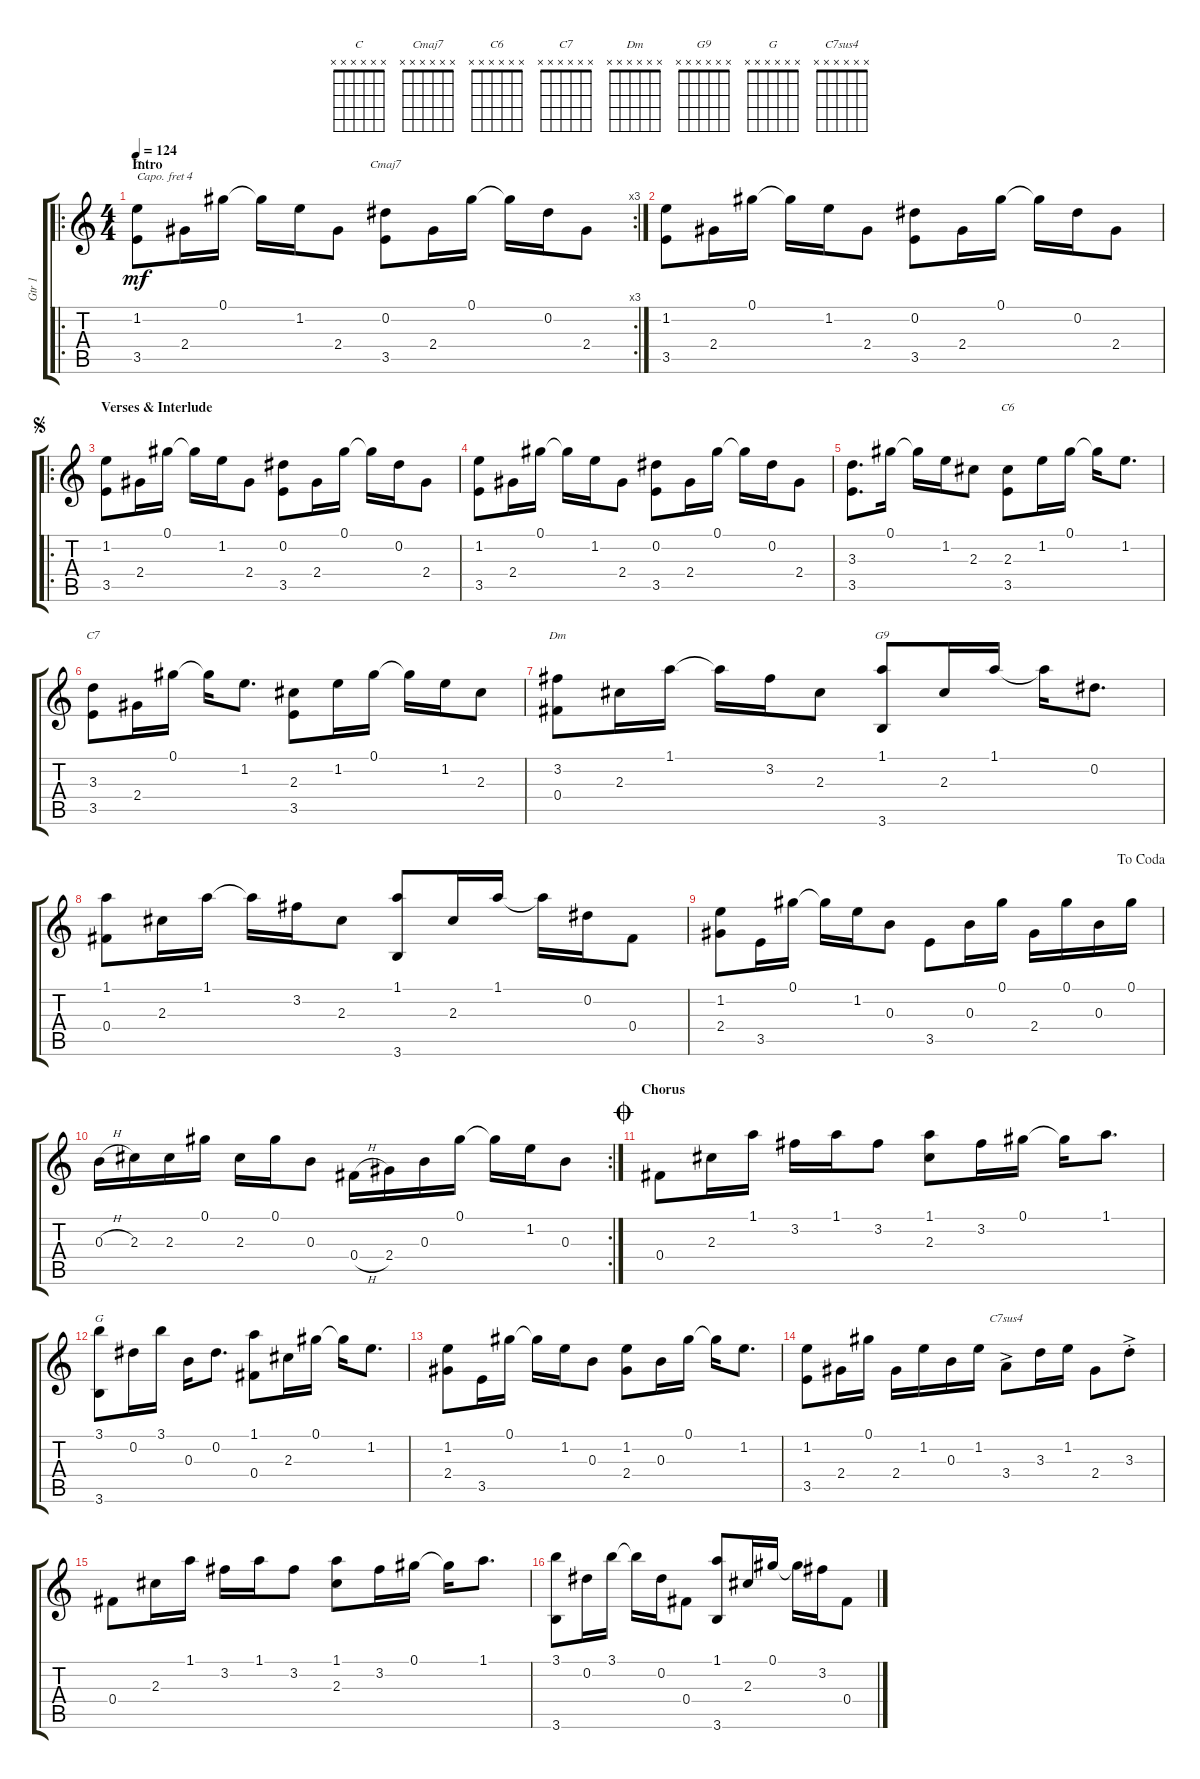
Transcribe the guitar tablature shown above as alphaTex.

\track ("Gtr 1" "Gtr 1") {instrument acousticguitarsteel}
\staff {score tabs}
\capo 4
\tuning (E4 B3 G3 D3 A2 E2) {hide}
\chord ("C" x x x x x x)
\chord ("Cmaj7" x x x x x x)
\chord ("C6" x x x x x x)
\chord ("C7" x x x x x x)
\chord ("Dm" x x x x x x)
\chord ("G9" x x x x x x)
\chord ("G" x x x x x x)
\chord ("C7sus4" x x x x x x)
\ro
\rc 3
\ts (4 4)
\section ("" "Intro")
\tempo 124
\clef g2
\ks c
(1.2 3.5).8{ch "C" dy mf instrument acousticguitarsteel} 2.4.16 0.1.16 0.1{t}.16 1.2.16 2.4.8 (0.2 3.5).8{ch "Cmaj7"} 2.4.16 0.1.16 0.1{t}.16 0.2.16 2.4.8 |
(1.2 3.5).8 2.4.16 0.1.16 0.1{t}.16 1.2.16 2.4.8 (0.2 3.5).8 2.4.16 0.1.16 0.1{t}.16 0.2.16 2.4.8 |
\ro
\section ("" "Verses & Interlude")
\jump segno
(1.2 3.5).8 2.4.16 0.1.16 0.1{t}.16 1.2.16 2.4.8 (0.2 3.5).8 2.4.16 0.1.16 0.1{t}.16 0.2.16 2.4.8 |
(1.2 3.5).8 2.4.16 0.1.16 0.1{t}.16 1.2.16 2.4.8 (0.2 3.5).8 2.4.16 0.1.16 0.1{t}.16 0.2.16 2.4.8 |
(3.3 3.5).8{d} 0.1.16 0.1{t}.16 1.2.16 2.3.8 (2.3 3.5).8{ch "C6"} 1.2.16 0.1.16 0.1{t}.16 1.2.8{d} |
(3.3 3.5).8{ch "C7"} 2.4.16 0.1.16 0.1{t}.16 1.2.8{d} (2.3 3.5).8 1.2.16 0.1.16 0.1{t}.16 1.2.16 2.3.8 |
(3.2 0.4).8{ch "Dm"} 2.3.16 1.1.16 1.1{t}.16 3.2.16 2.3.8 (1.1 3.6).8{ch "G9"} 2.3.16 1.1.16 1.1{t}.16 0.2.8{d} |
(1.1 0.4).8 2.3.16 1.1.16 1.1{t}.16 3.2.16 2.3.8 (1.1 3.6).8 2.3.16 1.1.16 1.1{t}.16 0.2.16 0.4.8 |
\jump dacoda
(1.2 2.4).8 3.5.16 0.1.16 0.1{t}.16 1.2.16 0.3.8 3.5.8 0.3.16 0.1.16 2.4.16 0.1.16 0.3.16 0.1.16 |
\rc 2
0.3{h}.16 2.3.16 2.3.16 0.1.16 2.3.16 0.1.16 0.3.8 0.4{h}.16 2.4.16 0.3.16 0.1.16 0.1{t}.16 1.2.16 0.3.8 |
\section ("" "Chorus")
\jump coda
0.4.8 2.3.16 1.1.16 3.2.16 1.1.16 3.2.8 (1.1 2.3).8 3.2.16 0.1.16 0.1{t}.16 1.1.8{d} |
(3.1 3.6).8{ch "G"} 0.2.16 3.1.16 0.3.16 0.2.8{d} (1.1 0.4).8 2.3.16 0.1.16 0.1{t}.16 1.2.8{d} |
(1.2 2.4).8 3.5.16 0.1.16 0.1{t}.16 1.2.16 0.3.8 (1.2 2.4).8 0.3.16 0.1.16 0.1{t}.16 1.2.8{d} |
(1.2 3.5).8 2.4.16 0.1.16 2.4.16 1.2.16 0.3.16 1.2.16 3.4{ac}.8{ch "C7sus4"} 3.3.16 1.2.16 2.4.8 3.3{ac st}.8 |
0.4.8 2.3.16 1.1.16 3.2.16 1.1.16 3.2.8 (1.1 2.3).8 3.2.16 0.1.16 0.1{t}.16 1.1.8{d} |
(3.1 3.6).8 0.2.16 3.1.16 3.1{t}.16 0.2.16 0.4.8 (1.1 3.6).8 2.3.16 0.1.16 0.1{t}.16 3.2.16 0.4.8
